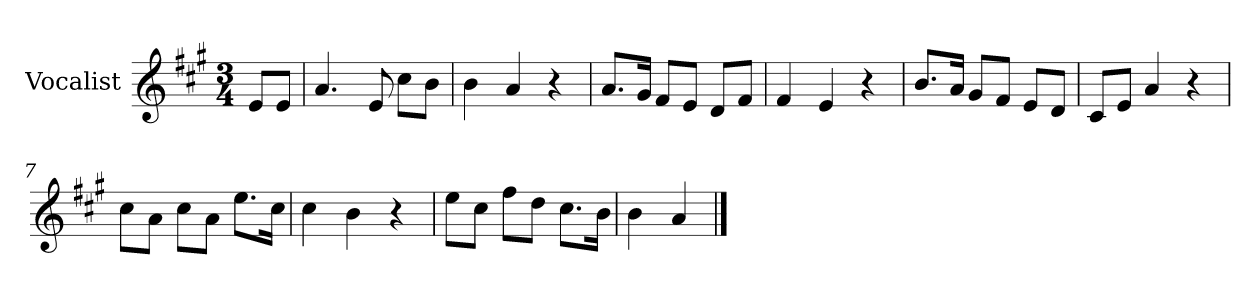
**kern
*part1
*staff1
*I"Vocalist
*k[f#c#g#]
*A:
*M3/4
=
8eL
8eJ
=1
4.a
8e
8cc#L
8bJ
=2
4b
4a
4r
=3
8.aL
16g#Jk
8f#L
8eJ
8dL
8f#J
=4
4f#
4e
4r
=5
8.bL
16aJk
8g#L
8f#J
8eL
8dJ
=6
8c#L
8eJ
4a
4r
=7
8cc#L
8aJ
8cc#L
8aJ
8.eeL
16cc#Jk
=8
4cc#
4b
4r
=9
8eeL
8cc#J
8ff#L
8ddJ
8.cc#L
16bJk
=10
4b
4a
==
*-
